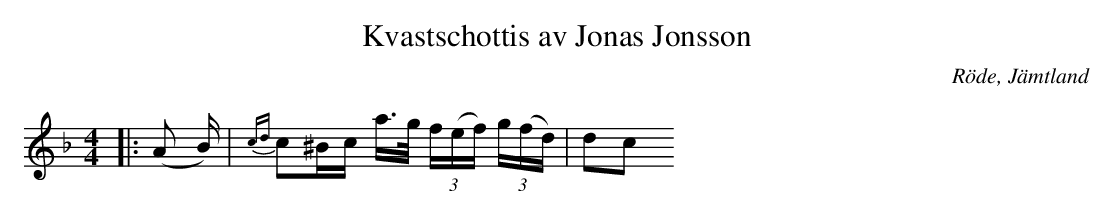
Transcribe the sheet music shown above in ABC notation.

X:1
T:Kvastschottis av Jonas Jonsson
O:Röde, Jämtland
M:4/4
L:1/16
K:F
|: (A2 B) | {cd}c2^Bc a>g (3f(ef) (3g(fd) | d2c2
